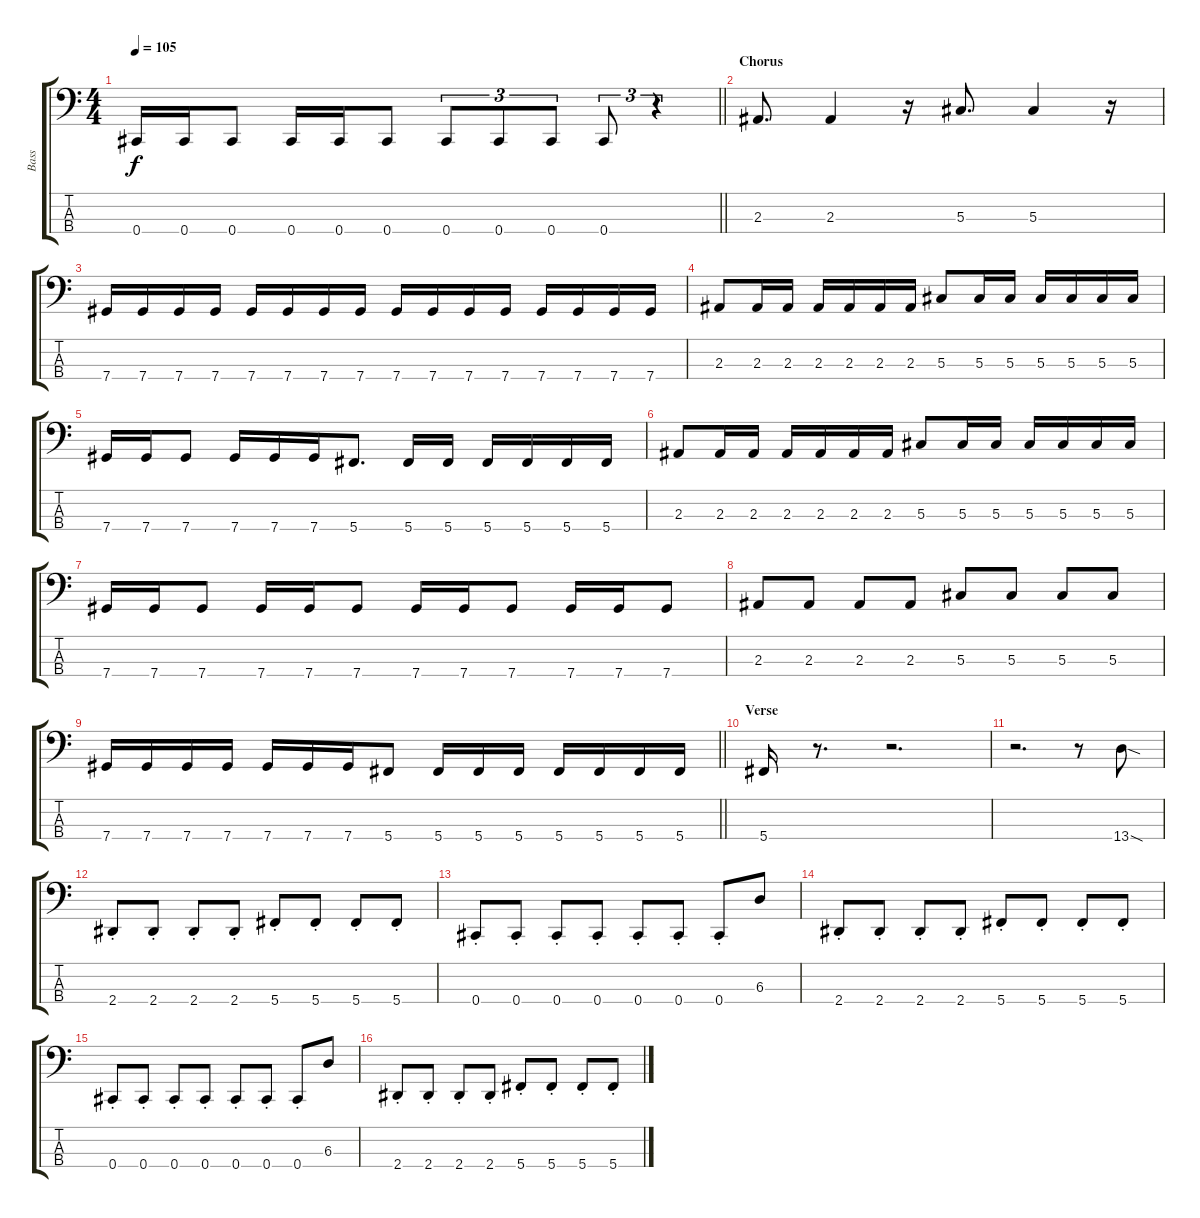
\track ("Bass" "Bass") {instrument electricbasspick}
\staff {score tabs}
\tuning (Gb2 Db2 Ab1 Db1) {hide}
\ts (4 4)
\tempo 105
\clef f4
\barLineRight lightlight
\ks c
0.4.16{dy f} 0.4.16 0.4.8 0.4.16 0.4.16 0.4.8 0.4.8{tu (3 2)} 0.4.8{tu (3 2)} 0.4.8{tu (3 2)} 0.4.8{tu (3 2)} r.4{tu (3 2)} |
\section ("" "Chorus")
2.3.8{d} 2.3.4 r.16 5.3.8{d} 5.3.4 r.16 |
7.4.16 7.4.16 7.4.16 7.4.16 7.4.16 7.4.16 7.4.16 7.4.16 7.4.16 7.4.16 7.4.16 7.4.16 7.4.16 7.4.16 7.4.16 7.4.16 |
2.3.8 2.3.16 2.3.16 2.3.16 2.3.16 2.3.16 2.3.16 5.3.8 5.3.16 5.3.16 5.3.16 5.3.16 5.3.16 5.3.16 |
7.4.16 7.4.16 7.4.8 7.4.16 7.4.16 7.4.16 5.4.8{d} 5.4.16 5.4.16 5.4.16 5.4.16 5.4.16 5.4.16 |
2.3.8 2.3.16 2.3.16 2.3.16 2.3.16 2.3.16 2.3.16 5.3.8 5.3.16 5.3.16 5.3.16 5.3.16 5.3.16 5.3.16 |
7.4.16 7.4.16 7.4.8 7.4.16 7.4.16 7.4.8 7.4.16 7.4.16 7.4.8 7.4.16 7.4.16 7.4.8 |
2.3.8 2.3.8 2.3.8 2.3.8 5.3.8 5.3.8 5.3.8 5.3.8 |
\barLineRight lightlight
7.4.16 7.4.16 7.4.16 7.4.16 7.4.16 7.4.16 7.4.16 5.4.8 5.4.16 5.4.16 5.4.16 5.4.16 5.4.16 5.4.16 5.4.16 |
\section ("" "Verse")
5.4.16 r.8{d} r.2{d} |
r.2{d} r.8 13.4{sod}.8 |
2.4{st}.8 2.4{st}.8 2.4{st}.8 2.4{st}.8 5.4{st}.8 5.4{st}.8 5.4{st}.8 5.4{st}.8 |
0.4{st}.8 0.4{st}.8 0.4{st}.8 0.4{st}.8 0.4{st}.8 0.4{st}.8 0.4{st}.8 6.3.8 |
2.4{st}.8 2.4{st}.8 2.4{st}.8 2.4{st}.8 5.4{st}.8 5.4{st}.8 5.4{st}.8 5.4{st}.8 |
0.4{st}.8 0.4{st}.8 0.4{st}.8 0.4{st}.8 0.4{st}.8 0.4{st}.8 0.4{st}.8 6.3.8 |
2.4{st}.8 2.4{st}.8 2.4{st}.8 2.4{st}.8 5.4{st}.8 5.4{st}.8 5.4{st}.8 5.4{st}.8
